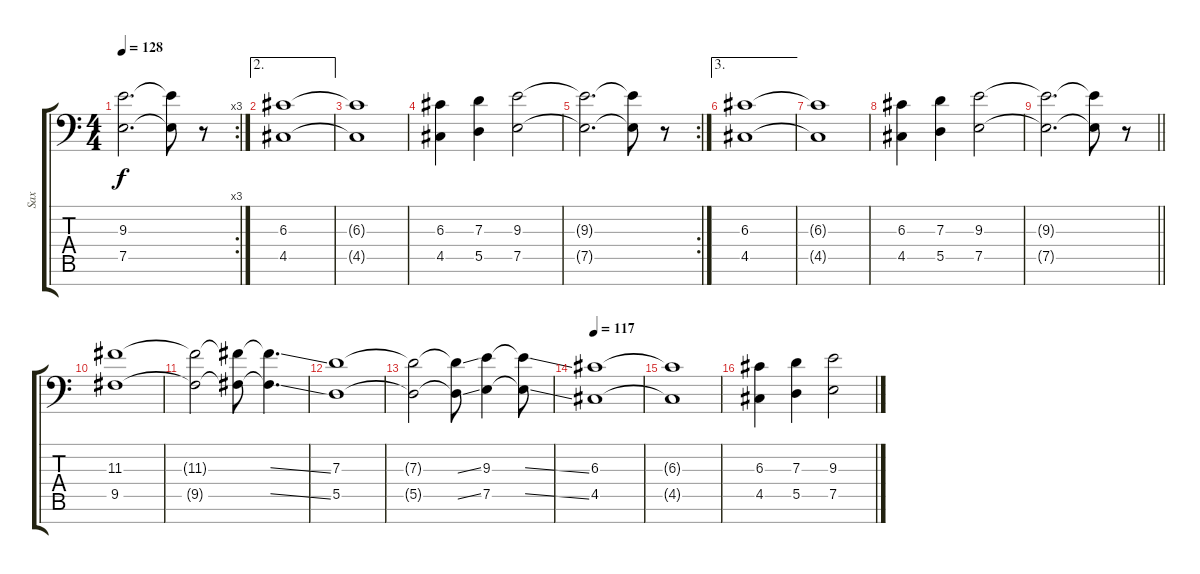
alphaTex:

\track ("Sax" "Sax") {instrument tenorsax}
\staff {score tabs}
\tuning (E4 B3 G3 D3 A2 E2 C-1) {hide}
\rc 3
\ts (4 4)
\tempo 128
\clef f4
\ks c
(9.3{t} 7.5{t}).2{d dy f} (9.3{t} 7.5{t}).8 r.8 |
\ae 2
(6.3 4.5).1 |
(6.3{t} 4.5{t}).1 |
(6.3 4.5).4 (7.3 5.5).4 (9.3 7.5).2 |
\rc 2
(9.3{t} 7.5{t}).2{d} (9.3{t} 7.5{t}).8 r.8 |
\ae 3
(6.3 4.5).1 |
(6.3{t} 4.5{t}).1 |
(6.3 4.5).4 (7.3 5.5).4 (9.3 7.5).2 |
\barLineRight lightlight
(9.3{t} 7.5{t}).2{d} (9.3{t} 7.5{t}).8 r.8 |
(11.3 9.5).1 |
(11.3{t} 9.5{t}).2 (11.3{t} 9.5{t}).8 (11.3{ss t} 9.5{ss t}).4{d} |
(7.3 5.5).1 |
(7.3{t} 5.5{t}).2 (7.3{ss t} 5.5{ss t}).8 (9.3 7.5).4 (9.3{ss t} 7.5{ss t}).8 |
\tempo 117
(6.3 4.5).1 |
(6.3{t} 4.5{t}).1 |
(6.3 4.5).4 (7.3 5.5).4 (9.3 7.5).2
